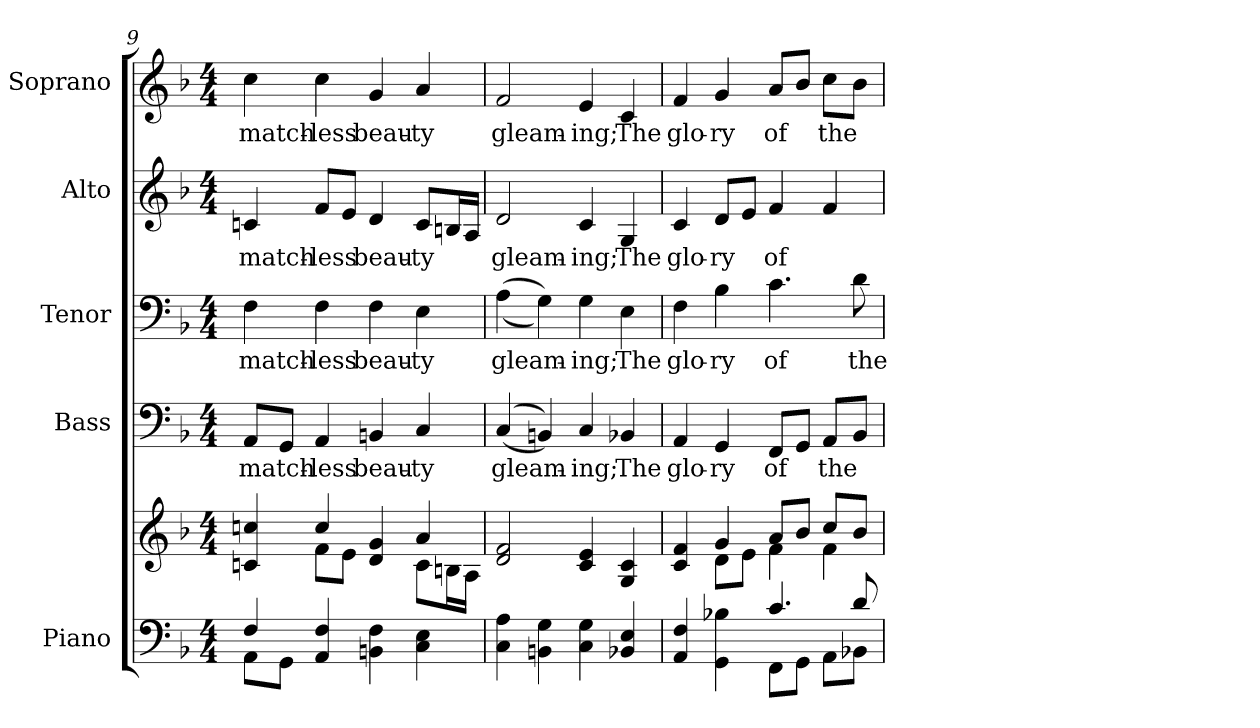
**kern	**kern	**kern	**text	**kern	**text	**kern	**text	**kern	**text
*part5	*part5	*part4	*part4	*part3	*part3	*part2	*part2	*part1	*part1
*staff6	*staff5	*staff4	*staff4	*staff3	*staff3	*staff2	*staff2	*staff1	*staff1
*I"Piano	*	*I"Bass	*	*I"Tenor	*	*I"Alto	*	*I"Soprano	*
*I'Pno.	*	*I'B.	*	*I'T.	*	*I'A.	*	*I'S.	*
!!LO:PB:g=z
*clefF4	*clefG2	*clefF4	*	*clefF4	*	*clefG2	*	*clefG2	*
*k[b-]	*k[b-]	*k[b-]	*	*k[b-]	*	*k[b-]	*	*k[b-]	*
*F:	*F:	*F:	*	*F:	*	*F:	*	*F:	*
*M4/4	*M4/4	*M4/4	*	*M4/4	*	*M4/4	*	*M4/4	*
=9	=9	=9	=9	=9	=9	=9	=9	=9	=9
*^	*^	*	*	*	*	*	*	*	*
!	!	!	!	!	!LO:LY:b:color=#000000	!	!	!	!	!	!
!	!	!	!	!	!	!	!LO:LY:b:color=#000000	!	!	!	!
!	!	!	!	!	!	!	!	!	!LO:LY:b:color=#000000	!	!
!	!	!	!	!	!	!	!	!	!	!	!LO:LY:b:color=#000000
4Fi/	8AAi\L	4cni/ 4ccni	4ryy	8AAi/L	match-	4Fi\	match-	4cni/	match-	4cci\	match-
.	8GGi\J	.	.	8GGi/J	.	.	.	.	.	.	.
!	!	!	!	!	!LO:LY:b:color=#000000	!	!	!	!	!	!
!	!	!	!	!	!	!	!LO:LY:b:color=#000000	!	!	!	!
!	!	!	!	!	!	!	!	!	!LO:LY:b:color=#000000	!	!
!	!	!	!	!	!	!	!	!	!	!	!LO:LY:b:color=#000000
4AAi/ 4Fi	4ryy	4cci/	8fi\L	4AAi/	-less	4Fi\	-less	8fi/L	-less	4cci\	-less
.	.	.	8ei\J	.	.	.	.	8ei/J	.	.	.
!	!	!	!	!	!LO:LY:b:color=#000000	!	!	!	!	!	!
!	!	!	!	!	!	!	!LO:LY:b:color=#000000	!	!	!	!
!	!	!	!	!	!	!	!	!	!LO:LY:b:color=#000000	!	!
!	!	!	!	!	!	!	!	!	!	!	!LO:LY:b:color=#000000
4BBni\ 4Fi	2ryy	4di/ 4gi	4ryy	4BBni/	beau-	4Fi\	beau-	4di/	beau-	4gi/	beau-
!	!	!	!	!	!LO:LY:b:color=#000000	!	!	!	!	!	!
!	!	!	!	!	!	!	!LO:LY:b:color=#000000	!	!	!	!
!	!	!	!	!	!	!	!	!	!LO:LY:b:color=#000000	!	!
!	!	!	!	!	!	!	!	!	!	!	!LO:LY:b:color=#000000
4Ci\ 4Ei	.	4ai/	8ci\L	4Ci/	-ty	4Ei\	-ty	8ci/L	-ty	4ai/	-ty
.	.	.	16Bni\L	.	.	.	.	16Bni/L	.	.	.
.	.	.	16Ai\JJ	.	.	.	.	16Ai/JJ	.	.	.
*v	*v	*	*	*	*	*	*	*	*	*	*
*	*v	*v	*	*	*	*	*	*	*	*
=10	=10	=10	=10	=10	=10	=10	=10	=10	=10
*	*^	*	*	*	*	*	*	*	*
!	!	!	!	!LO:LY:b:color=#000000	!	!	!	!	!	!
*	*v	*v	*	*	*	*	*	*	*	*
*	*^	*	*	*	*	*	*	*	*
!	!	!	!	!	!	!LO:LY:b:color=#000000	!	!	!	!
*	*v	*v	*	*	*	*	*	*	*	*
*	*^	*	*	*	*	*	*	*	*
!	!	!	!	!	!	!	!	!LO:LY:b:color=#000000	!	!
*	*v	*v	*	*	*	*	*	*	*	*
*	*^	*	*	*	*	*	*	*	*
!	!	!	!	!	!	!	!	!	!	!LO:LY:b:color=#000000
*	*v	*v	*	*	*	*	*	*	*	*
4Ci\ 4Ai	2di/ 2fi	((4Ci/	gleam-	((4Ai\	gleam-	2di/	gleam-	2fi/	gleam-
4BBni\ 4Gi	.	4BBni/))	.	4Gi\))	.	.	.	.	.
!	!	!	!LO:LY:b:color=#000000	!	!	!	!	!	!
!	!	!	!	!	!LO:LY:b:color=#000000	!	!	!	!
!	!	!	!	!	!	!	!LO:LY:b:color=#000000	!	!
!	!	!	!	!	!	!	!	!	!LO:LY:b:color=#000000
4Ci\ 4Gi	4ci/ 4ei	4Ci/	-ing;	4Gi\	-ing;	4ci/	-ing;	4ei/	-ing;
!	!	!	!LO:LY:b:color=#000000	!	!	!	!	!	!
!	!	!	!	!	!LO:LY:b:color=#000000	!	!	!	!
!	!	!	!	!	!	!	!LO:LY:b:color=#000000	!	!
!	!	!	!	!	!	!	!	!	!LO:LY:b:color=#000000
4BB-Xi/ 4Ei	4Gi/ 4ci	4BB-Xi/	The	4Ei\	The	4Gi/	The	4ci/	The
!!LO:PB:g=z
=11	=11	=11	=11	=11	=11	=11	=11	=11	=11
*^	*^	*	*	*	*	*	*	*	*
!	!	!	!	!	!LO:LY:b:color=#000000	!	!	!	!	!	!
!	!	!	!	!	!	!	!LO:LY:b:color=#000000	!	!	!	!
!	!	!	!	!	!	!	!	!	!LO:LY:b:color=#000000	!	!
!	!	!	!	!	!	!	!	!	!	!	!LO:LY:b:color=#000000
4AAi/ 4Fi	2ryy	4ci/ 4fi	4ryy	4AAi/	glo-	4Fi\	glo-	4ci/	glo-	4fi/	glo-
!	!	!	!	!	!LO:LY:b:color=#000000	!	!	!	!	!	!
!	!	!	!	!	!	!	!LO:LY:b:color=#000000	!	!	!	!
!	!	!	!	!	!	!	!	!	!LO:LY:b:color=#000000	!	!
!	!	!	!	!	!	!	!	!	!	!	!LO:LY:b:color=#000000
4GGi\ 4B-Xi	.	4gi/	8di\L	4GGi/	-ry	4B-i\	-ry	8di/L	-ry	4gi/	-ry
.	.	.	8ei\J	.	.	.	.	8ei/J	.	.	.
!	!	!	!	!	!LO:LY:b:color=#000000	!	!	!	!	!	!
!	!	!	!	!	!	!	!LO:LY:b:color=#000000	!	!	!	!
!	!	!	!	!	!	!	!	!	!LO:LY:b:color=#000000	!	!
!	!	!	!	!	!	!	!	!	!	!	!LO:LY:b:color=#000000
4.ci/	8FFi\L	8ai/L	4fi\	8FFi/L	of	4.ci\	of	4fi/	of	8ai/L	of
.	8GGi\J	8b-i/J	.	8GGi/J	.	.	.	.	.	8b-i/J	.
!	!	!	!	!	!LO:LY:b:color=#000000	!	!	!	!	!	!
!	!	!	!	!	!	!	!	!	!	!	!LO:LY:b:color=#000000
.	8AAi\L	8cci/L	4fi\	8AAi/L	the	.	.	4fi/	.	8cci\L	the
!	!	!	!	!	!	!	!LO:LY:b:color=#000000	!	!	!	!
8di/	8BB-Xi\J	8b-i/J	.	8BB-i/J	.	8di\	the	.	.	8b-i\J	.
*v	*v	*	*	*	*	*	*	*	*	*	*
*	*v	*v	*	*	*	*	*	*	*	*
=	=	=	=	=	=	=	=	=	=
*-	*-	*-	*-	*-	*-	*-	*-	*-	*-
